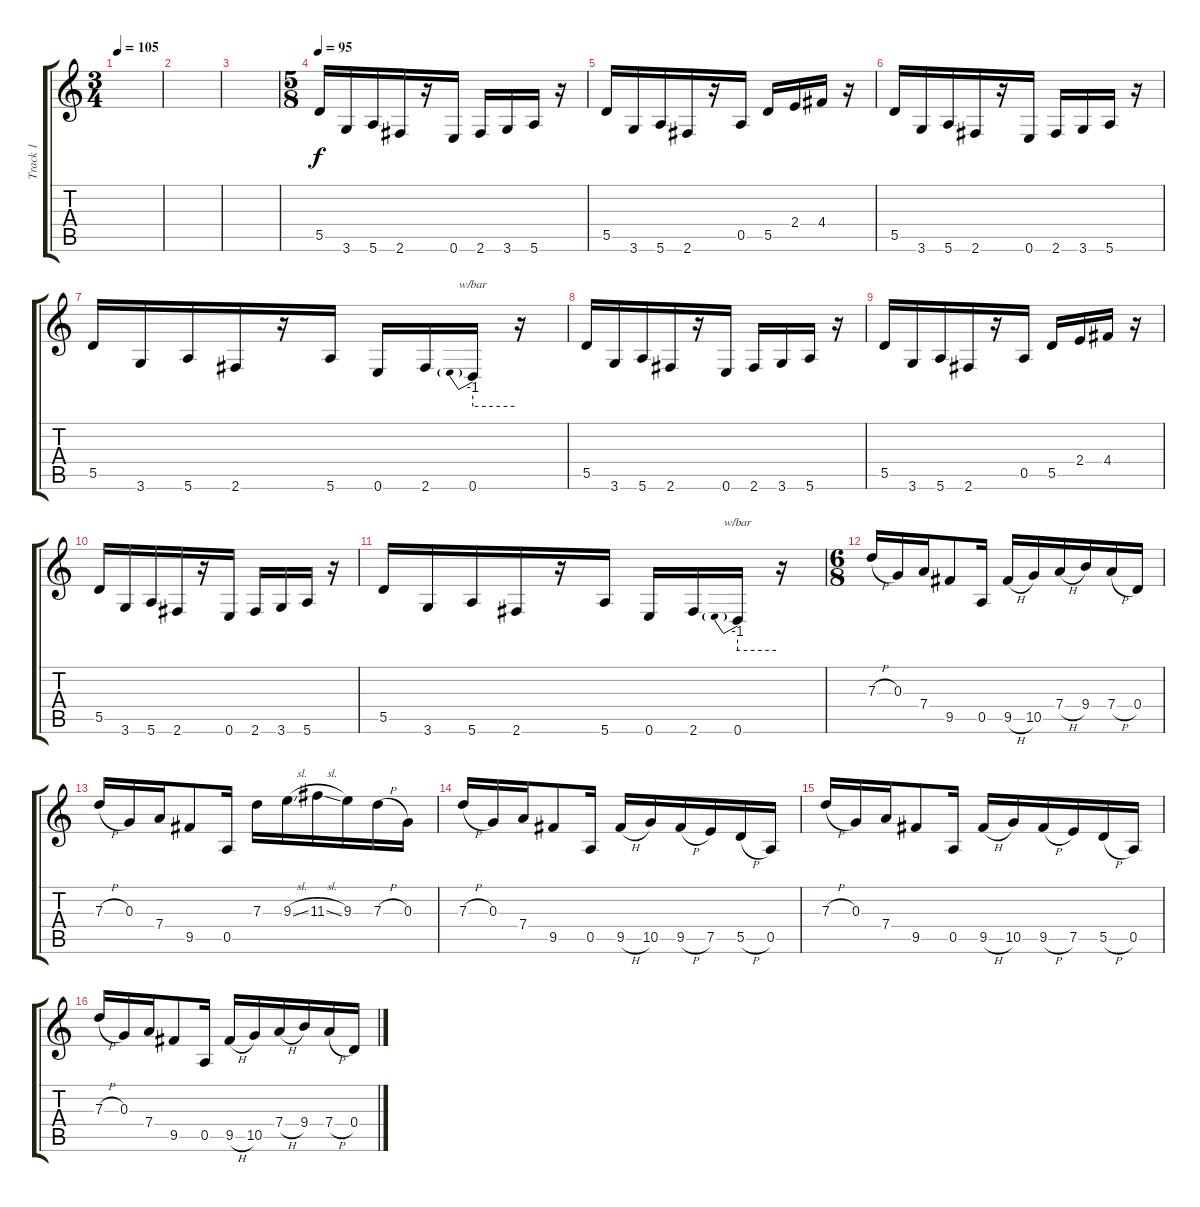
\track ("Track 1" "Track 1") {instrument overdrivenguitar}
\staff {score tabs}
\tuning (E4 B3 G3 D3 A2 E2) {hide}
\ts (3 4)
\tempo 105
\clef g2
\ks c
|
|
|
\ts (5 8)
\tempo 95
5.5.16 3.6.16 5.6.16 2.6.16 r.16 0.6.16 2.6.16 3.6.16 5.6.16 r.16 |
5.5.16 3.6.16 5.6.16 2.6.16 r.16 0.5.16 5.5.16 2.4.16 4.4.16 r.16 |
5.5.16 3.6.16 5.6.16 2.6.16 r.16 0.6.16 2.6.16 3.6.16 5.6.16 r.16 |
5.5.16 3.6.16 5.6.16 2.6.16 r.16 5.6.16 0.6.16 2.6.16 0.6.16{tbe (predive default 0 -4 60 -4)} r.16 |
5.5.16 3.6.16 5.6.16 2.6.16 r.16 0.6.16 2.6.16 3.6.16 5.6.16 r.16 |
5.5.16 3.6.16 5.6.16 2.6.16 r.16 0.5.16 5.5.16 2.4.16 4.4.16 r.16 |
5.5.16 3.6.16 5.6.16 2.6.16 r.16 0.6.16 2.6.16 3.6.16 5.6.16 r.16 |
5.5.16 3.6.16 5.6.16 2.6.16 r.16 5.6.16 0.6.16 2.6.16 0.6.16{tbe (predive default 0 -4 60 -4)} r.16 |
\ts (6 8)
7.3{h}.16 0.3.16 7.4.16 9.5.8 0.5.16 9.5{h}.16 10.5.16 7.4{h}.16 9.4.16 7.4{h}.16 0.4.16 |
7.3{h}.16 0.3.16 7.4.16 9.5.8 0.5.16 7.3.16 9.3{sl}.16 11.3{sl}.16 9.3.16 7.3{h}.16 0.3.16 |
7.3{h}.16 0.3.16 7.4.16 9.5.8 0.5.16 9.5{h}.16 10.5.16 9.5{h}.16 7.5.16 5.5{h}.16 0.5.16 |
7.3{h}.16 0.3.16 7.4.16 9.5.8 0.5.16 9.5{h}.16 10.5.16 9.5{h}.16 7.5.16 5.5{h}.16 0.5.16 |
7.3{h}.16 0.3.16 7.4.16 9.5.8 0.5.16 9.5{h}.16 10.5.16 7.4{h}.16 9.4.16 7.4{h}.16 0.4.16
